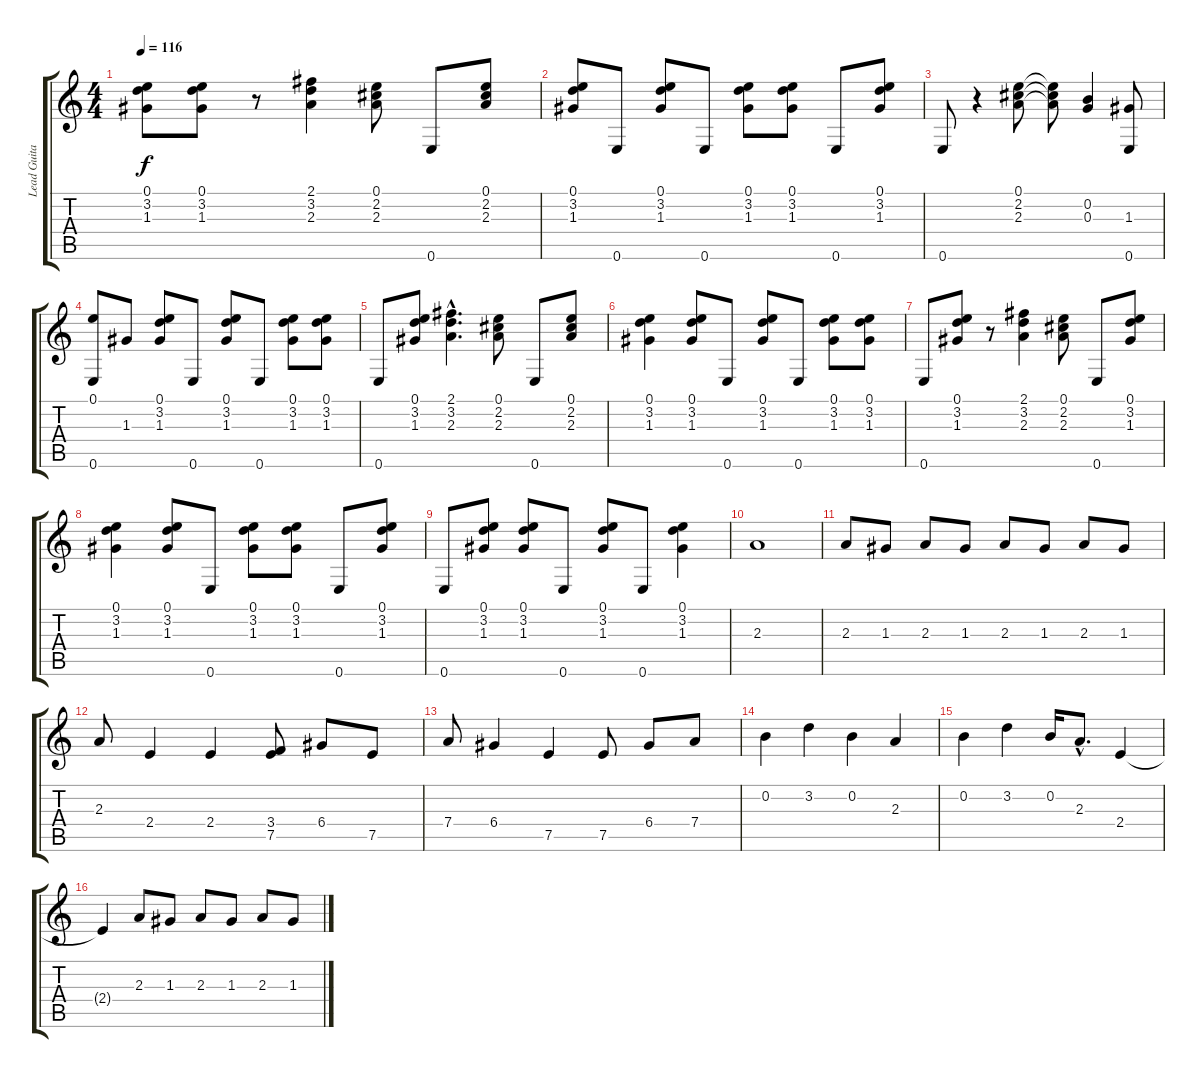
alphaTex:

\track ("Lead Guitar" "Lead Guita") {instrument overdrivenguitar}
\staff {score tabs}
\tuning (E4 B3 G3 D3 A2 E2) {hide}
\ts (4 4)
\tempo 116
\clef g2
\ks c
(0.1{t} 3.2{t} 1.3{t}).8{dy f} (0.1 3.2 1.3).8 r.8 (2.1 3.2 2.3).4 (0.1 2.2 2.3).8 0.6.8 (0.1 2.2 2.3).8 |
(0.1 3.2 1.3).8 0.6.8 (0.1 3.2 1.3).8 0.6.8 (0.1 3.2 1.3).8 (0.1 3.2 1.3).8 0.6.8 (0.1 3.2 1.3).8 |
0.6.8 r.4 (0.1 2.2 2.3).8 (0.1{t} 2.2{t} 2.3{t}).8 (0.2 0.3).4 (1.3 0.6).8 |
(0.1 0.6).8 1.3.8 (0.1 3.2 1.3).8 0.6.8 (0.1 3.2 1.3).8 0.6.8 (0.1 3.2 1.3).8 (0.1 3.2 1.3).8 |
0.6.8 (0.1 3.2 1.3).8 (2.1{hac} 3.2{hac} 2.3{hac}).4{d} (0.1 2.2 2.3).8 0.6.8 (0.1 2.2 2.3).8 |
(0.1 3.2 1.3).4 (0.1 3.2 1.3).8 0.6.8 (0.1 3.2 1.3).8 0.6.8 (0.1 3.2 1.3).8 (0.1 3.2 1.3).8 |
0.6.8 (0.1 3.2 1.3).8 r.8 (2.1 3.2 2.3).4 (0.1 2.2 2.3).8 0.6.8 (0.1 3.2 1.3).8 |
(0.1 3.2 1.3).4 (0.1 3.2 1.3).8 0.6.8 (0.1 3.2 1.3).8 (0.1 3.2 1.3).8 0.6.8 (0.1 3.2 1.3).8 |
0.6.8 (0.1 3.2 1.3).8 (0.1 3.2 1.3).8 0.6.8 (0.1 3.2 1.3).8 0.6.8 (0.1 3.2 1.3).4 |
2.3.1 |
2.3.8 1.3.8 2.3.8 1.3.8 2.3.8 1.3.8 2.3.8 1.3.8 |
2.3.8 2.4.4 2.4.4 (3.4 7.5).8 6.4.8 7.5.8 |
7.4.8 6.4.4 7.5.4 7.5.8 6.4.8 7.4.8 |
0.2.4 3.2.4 0.2.4 2.3.4 |
0.2.4 3.2.4 0.2.16 2.3{hac}.8{d} 2.4.4 |
2.4{t}.4 2.3.8 1.3.8 2.3.8 1.3.8 2.3.8 1.3.8
